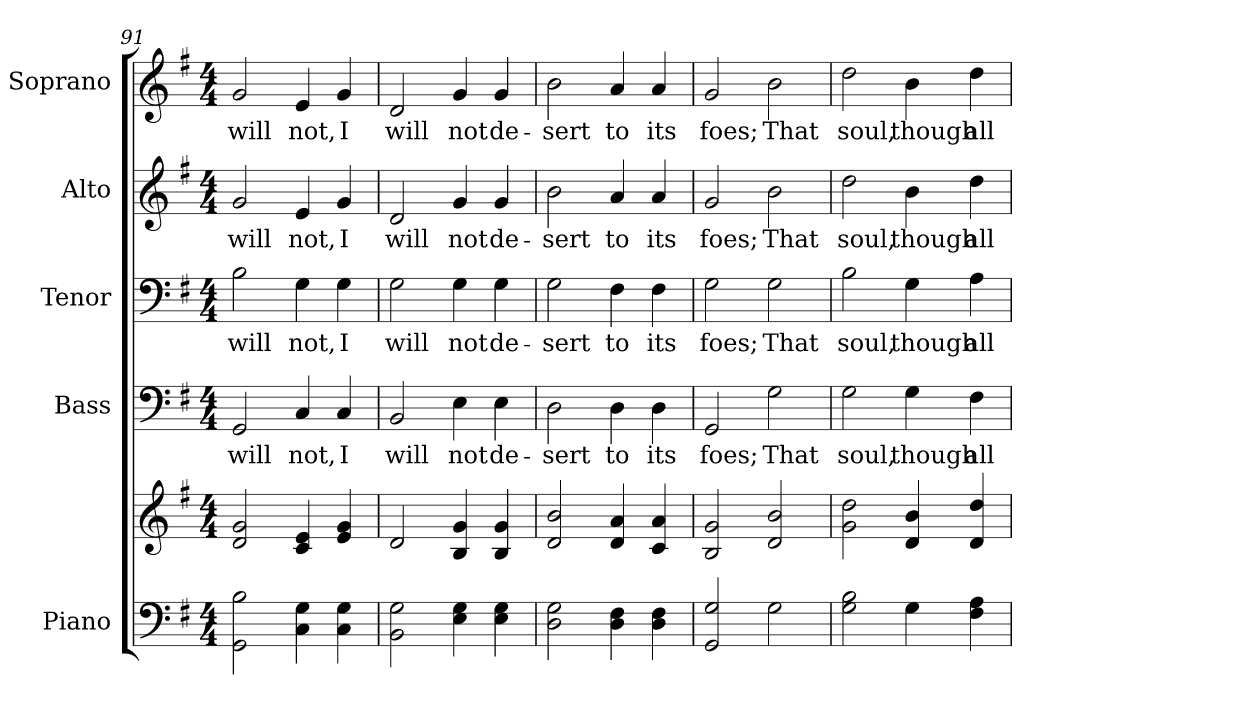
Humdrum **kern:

**kern	**kern	**kern	**text	**kern	**text	**kern	**text	**kern	**text
*part5	*part5	*part4	*part4	*part3	*part3	*part2	*part2	*part1	*part1
*staff6	*staff5	*staff4	*staff4	*staff3	*staff3	*staff2	*staff2	*staff1	*staff1
*I"Piano	*	*I"Bass	*	*I"Tenor	*	*I"Alto	*	*I"Soprano	*
*I'Pno.	*	*I'B.	*	*I'T.	*	*I'A.	*	*I'S.	*
*clefF4	*clefG2	*clefF4	*	*clefF4	*	*clefG2	*	*clefG2	*
*k[f#]	*k[f#]	*k[f#]	*	*k[f#]	*	*k[f#]	*	*k[f#]	*
*G:	*G:	*G:	*	*G:	*	*G:	*	*G:	*
*M4/4	*M4/4	*M4/4	*	*M4/4	*	*M4/4	*	*M4/4	*
=91	=91	=91	=91	=91	=91	=91	=91	=91	=91
!	!	!	!LO:LY:b:color=#000000	!	!	!	!	!	!
!	!	!	!	!	!LO:LY:b:color=#000000	!	!	!	!
!	!	!	!	!	!	!	!LO:LY:b:color=#000000	!	!
!	!	!	!	!	!	!	!	!	!LO:LY:b:color=#000000
2GGi\ 2Bi	2di/ 2gi	2GGi/	will	2Bi\	will	2gi/	will	2gi/	will
!	!	!	!LO:LY:b:color=#000000	!	!	!	!	!	!
!	!	!	!	!	!LO:LY:b:color=#000000	!	!	!	!
!	!	!	!	!	!	!	!LO:LY:b:color=#000000	!	!
!	!	!	!	!	!	!	!	!	!LO:LY:b:color=#000000
4Ci\ 4Gi	4ci/ 4ei	4Ci/	not,	4Gi\	not,	4ei/	not,	4ei/	not,
!	!	!	!LO:LY:b:color=#000000	!	!	!	!	!	!
!	!	!	!	!	!LO:LY:b:color=#000000	!	!	!	!
!	!	!	!	!	!	!	!LO:LY:b:color=#000000	!	!
!	!	!	!	!	!	!	!	!	!LO:LY:b:color=#000000
4Ci\ 4Gi	4ei/ 4gi	4Ci/	I	4Gi\	I	4gi/	I	4gi/	I
=92	=92	=92	=92	=92	=92	=92	=92	=92	=92
!	!	!	!LO:LY:b:color=#000000	!	!	!	!	!	!
!	!	!	!	!	!LO:LY:b:color=#000000	!	!	!	!
!	!	!	!	!	!	!	!LO:LY:b:color=#000000	!	!
!	!	!	!	!	!	!	!	!	!LO:LY:b:color=#000000
2BBi\ 2Gi	2di/	2BBi/	will	2Gi\	will	2di/	will	2di/	will
!	!	!	!LO:LY:b:color=#000000	!	!	!	!	!	!
!	!	!	!	!	!LO:LY:b:color=#000000	!	!	!	!
!	!	!	!	!	!	!	!LO:LY:b:color=#000000	!	!
!	!	!	!	!	!	!	!	!	!LO:LY:b:color=#000000
4Ei\ 4Gi	4Bi/ 4gi	4Ei\	not	4Gi\	not	4gi/	not	4gi/	not
!	!	!	!LO:LY:b:color=#000000	!	!	!	!	!	!
!	!	!	!	!	!LO:LY:b:color=#000000	!	!	!	!
!	!	!	!	!	!	!	!LO:LY:b:color=#000000	!	!
!	!	!	!	!	!	!	!	!	!LO:LY:b:color=#000000
4Ei\ 4Gi	4Bi/ 4gi	4Ei\	de-	4Gi\	de-	4gi/	de-	4gi/	de-
=93	=93	=93	=93	=93	=93	=93	=93	=93	=93
!	!	!	!LO:LY:b:color=#000000	!	!	!	!	!	!
!	!	!	!	!	!LO:LY:b:color=#000000	!	!	!	!
!	!	!	!	!	!	!	!LO:LY:b:color=#000000	!	!
!	!	!	!	!	!	!	!	!	!LO:LY:b:color=#000000
2Di\ 2Gi	2di/ 2bi	2Di\	-sert	2Gi\	-sert	2bi\	-sert	2bi\	-sert
!	!	!	!LO:LY:b:color=#000000	!	!	!	!	!	!
!	!	!	!	!	!LO:LY:b:color=#000000	!	!	!	!
!	!	!	!	!	!	!	!LO:LY:b:color=#000000	!	!
!	!	!	!	!	!	!	!	!	!LO:LY:b:color=#000000
4Di\ 4F#i	4di/ 4ai	4Di\	to	4F#i\	to	4ai/	to	4ai/	to
!	!	!	!LO:LY:b:color=#000000	!	!	!	!	!	!
!	!	!	!	!	!LO:LY:b:color=#000000	!	!	!	!
!	!	!	!	!	!	!	!LO:LY:b:color=#000000	!	!
!	!	!	!	!	!	!	!	!	!LO:LY:b:color=#000000
4Di\ 4F#i	4ci/ 4ai	4Di\	its	4F#i\	its	4ai/	its	4ai/	its
!!LO:PB:g=z
=94	=94	=94	=94	=94	=94	=94	=94	=94	=94
!	!	!	!LO:LY:b:color=#000000	!	!	!	!	!	!
!	!	!	!	!	!LO:LY:b:color=#000000	!	!	!	!
!	!	!	!	!	!	!	!LO:LY:b:color=#000000	!	!
!	!	!	!	!	!	!	!	!	!LO:LY:b:color=#000000
2GGi/ 2Gi	2Bi/ 2gi	2GGi/	foes;	2Gi\	foes;	2gi/	foes;	2gi/	foes;
!	!	!	!LO:LY:b:color=#000000	!	!	!	!	!	!
!	!	!	!	!	!LO:LY:b:color=#000000	!	!	!	!
!	!	!	!	!	!	!	!LO:LY:b:color=#000000	!	!
!	!	!	!	!	!	!	!	!	!LO:LY:b:color=#000000
2Gi\	2di/ 2bi	2Gi\	That	2Gi\	That	2bi\	That	2bi\	That
=95	=95	=95	=95	=95	=95	=95	=95	=95	=95
!	!	!	!LO:LY:b:color=#000000	!	!	!	!	!	!
!	!	!	!	!	!LO:LY:b:color=#000000	!	!	!	!
!	!	!	!	!	!	!	!LO:LY:b:color=#000000	!	!
!	!	!	!	!	!	!	!	!	!LO:LY:b:color=#000000
2Gi\ 2Bi	2gi\ 2ddi	2Gi\	soul,	2Bi\	soul,	2ddi\	soul,	2ddi\	soul,
!	!	!	!LO:LY:b:color=#000000	!	!	!	!	!	!
!	!	!	!	!	!LO:LY:b:color=#000000	!	!	!	!
!	!	!	!	!	!	!	!LO:LY:b:color=#000000	!	!
!	!	!	!	!	!	!	!	!	!LO:LY:b:color=#000000
4Gi\	4di/ 4bi	4Gi\	though	4Gi\	though	4bi\	though	4bi\	though
!	!	!	!LO:LY:b:color=#000000	!	!	!	!	!	!
!	!	!	!	!	!LO:LY:b:color=#000000	!	!	!	!
!	!	!	!	!	!	!	!LO:LY:b:color=#000000	!	!
!	!	!	!	!	!	!	!	!	!LO:LY:b:color=#000000
4F#i\ 4Ai	4di/ 4ddi	4F#i\	all	4Ai\	all	4ddi\	all	4ddi\	all
=	=	=	=	=	=	=	=	=	=
*-	*-	*-	*-	*-	*-	*-	*-	*-	*-
